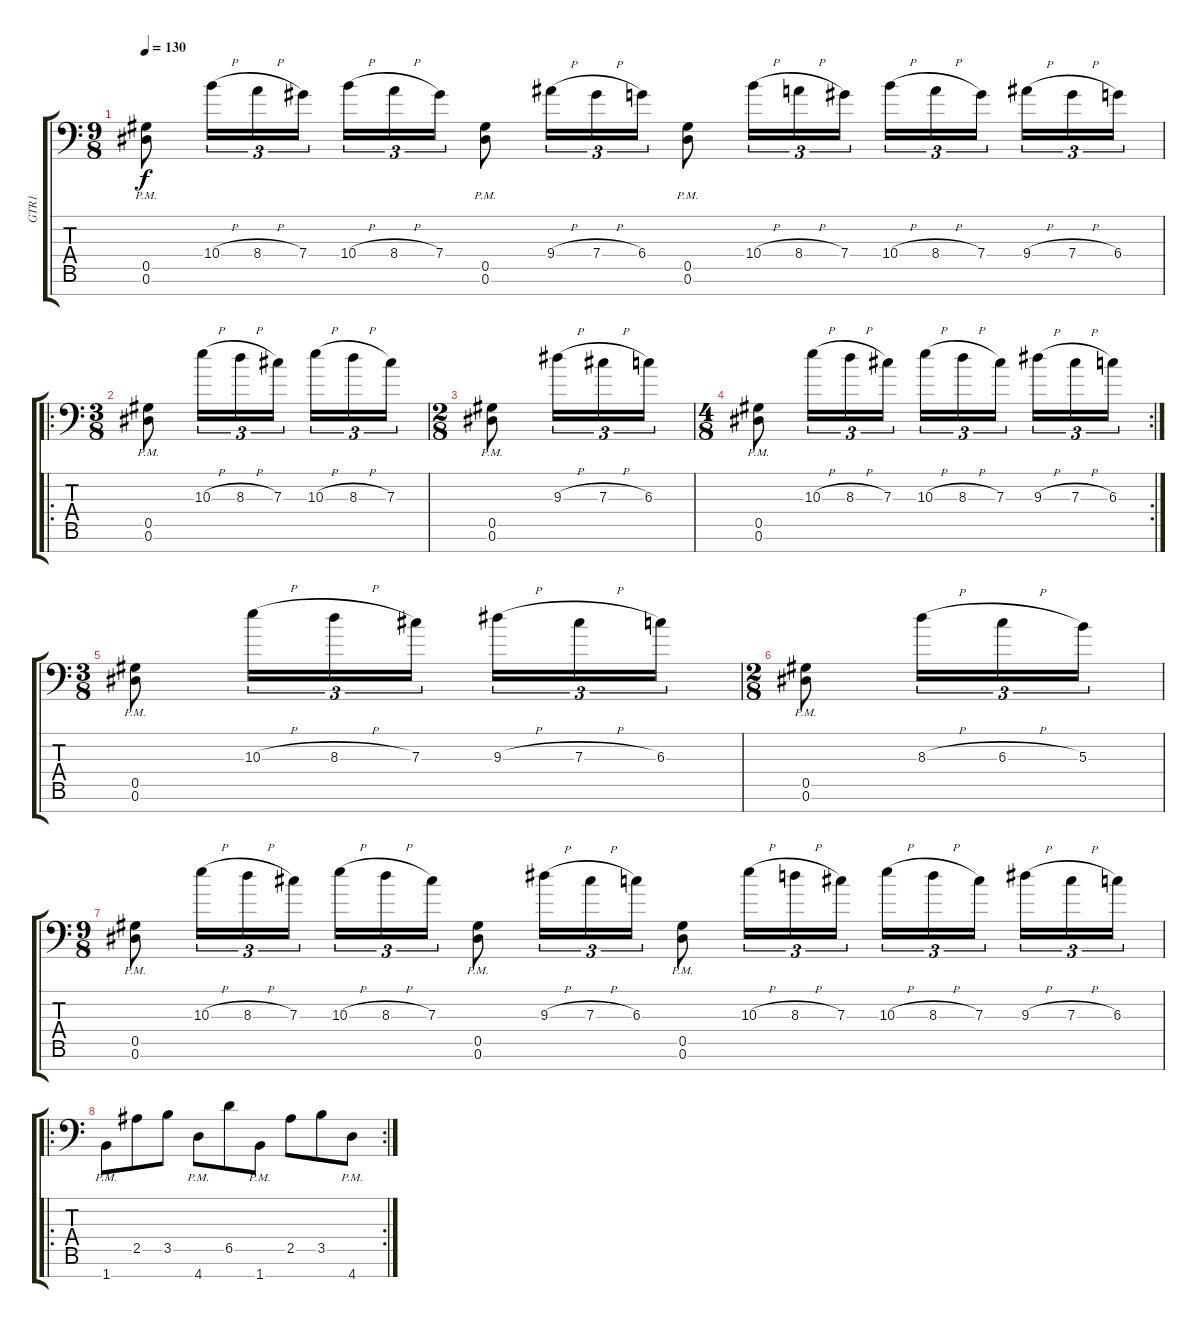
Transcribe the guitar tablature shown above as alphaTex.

\track ("GTR1" "GTR1") {instrument overdrivenguitar}
\staff {score tabs}
\tuning (Eb4 Bb3 Gb3 Db3 Ab2 Eb2 Bb1) {hide}
\ts (9 8)
\tempo 130
\clef f4
\ks c
(0.5{pm} 0.6{pm}).8{dy f} 10.4{h}.16{tu (3 2)} 8.4{h}.16{tu (3 2)} 7.4.16{tu (3 2) beam splitsecondary} 10.4{h}.16{tu (3 2)} 8.4{h}.16{tu (3 2)} 7.4.16{tu (3 2)} (0.5{pm} 0.6{pm}).8 9.4{h}.16{tu (3 2)} 7.4{h}.16{tu (3 2)} 6.4.16{tu (3 2)} (0.5{pm} 0.6{pm}).8 10.4{h}.16{tu (3 2)} 8.4{h}.16{tu (3 2)} 7.4.16{tu (3 2) beam splitsecondary} 10.4{h}.16{tu (3 2)} 8.4{h}.16{tu (3 2)} 7.4.16{tu (3 2) beam splitsecondary} 9.4{h}.16{tu (3 2)} 7.4{h}.16{tu (3 2)} 6.4.16{tu (3 2)} |
\ro
\ts (3 8)
(0.5{pm} 0.6{pm}).8 10.3{h}.16{tu (3 2)} 8.3{h}.16{tu (3 2)} 7.3.16{tu (3 2)} 10.3{h}.16{tu (3 2)} 8.3{h}.16{tu (3 2)} 7.3.16{tu (3 2)} |
\ts (2 8)
(0.5{pm} 0.6{pm}).8 9.3{h}.16{tu (3 2)} 7.3{h}.16{tu (3 2)} 6.3.16{tu (3 2)} |
\rc 2
\ts (4 8)
(0.5{pm} 0.6{pm}).8 10.3{h}.16{tu (3 2)} 8.3{h}.16{tu (3 2)} 7.3.16{tu (3 2)} 10.3{h}.16{tu (3 2)} 8.3{h}.16{tu (3 2)} 7.3.16{tu (3 2)} 9.3{h}.16{tu (3 2)} 7.3{h}.16{tu (3 2)} 6.3.16{tu (3 2)} |
\ts (3 8)
(0.5{pm} 0.6{pm}).8 10.3{h}.16{tu (3 2)} 8.3{h}.16{tu (3 2)} 7.3.16{tu (3 2)} 9.3{h}.16{tu (3 2)} 7.3{h}.16{tu (3 2)} 6.3.16{tu (3 2)} |
\ts (2 8)
(0.5{pm} 0.6{pm}).8 8.3{h}.16{tu (3 2)} 6.3{h}.16{tu (3 2)} 5.3.16{tu (3 2)} |
\ts (9 8)
(0.5{pm} 0.6{pm}).8 10.3{h}.16{tu (3 2)} 8.3{h}.16{tu (3 2)} 7.3.16{tu (3 2) beam splitsecondary} 10.3{h}.16{tu (3 2)} 8.3{h}.16{tu (3 2)} 7.3.16{tu (3 2)} (0.5{pm} 0.6{pm}).8 9.3{h}.16{tu (3 2)} 7.3{h}.16{tu (3 2)} 6.3.16{tu (3 2)} (0.5{pm} 0.6{pm}).8 10.3{h}.16{tu (3 2)} 8.3{h}.16{tu (3 2)} 7.3.16{tu (3 2) beam splitsecondary} 10.3{h}.16{tu (3 2)} 8.3{h}.16{tu (3 2)} 7.3.16{tu (3 2) beam splitsecondary} 9.3{h}.16{tu (3 2)} 7.3{h}.16{tu (3 2)} 6.3.16{tu (3 2)} |
\ro
\rc 2
1.7{pm}.8 2.5.8 3.5.8 4.7{pm}.8 6.5.8 1.7{pm}.8 2.5.8 3.5.8 4.7{pm}.8
